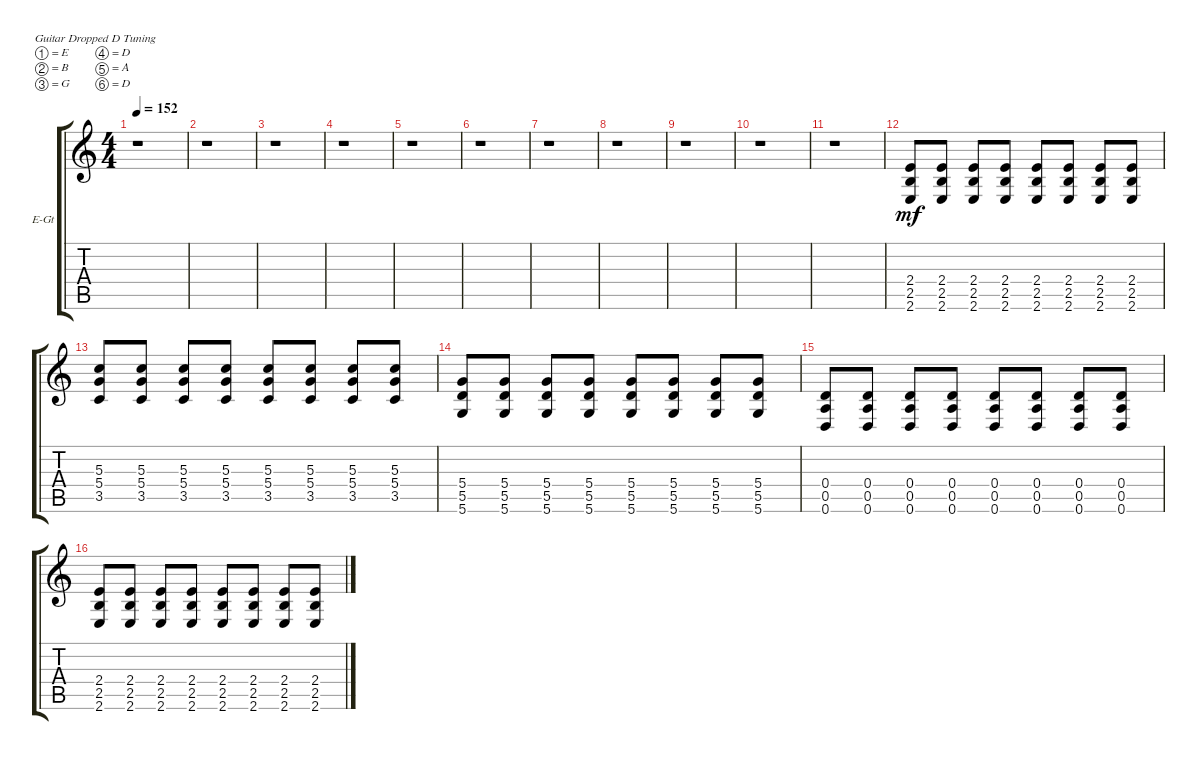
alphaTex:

\defaultSystemsLayout 4
\bracketExtendMode groupsimilarinstruments
\firstSystemTrackNameOrientation horizontal
\otherSystemsTrackNameOrientation horizontal
\track ("дисторшн" "E-Gt") {instrument distortionguitar}
\staff {score tabs}
\tuning (E4 B3 G3 D3 A2 D2)
\ts (4 4)
\tempo 152
\clef g2
\scale
0.333333
\ks c
r.1{dy mf} |
\scale
0.333333 r.1 |
\scale
0.333333 r.1 |
\scale
0.333333 r.1 |
\scale
0.333333 r.1 |
\scale
0.333333 r.1 |
\scale
0.333333 r.1 |
\scale
0.333333 r.1 |
\scale
0.333333 r.1 |
\scale
0.333333 r.1 |
\scale
0.333333 r.1 |
\scale
0.333333 (2.6 2.5 2.4).8 (2.6 2.5 2.4).8 (2.6 2.5 2.4).8 (2.6 2.5 2.4).8 (2.6 2.5 2.4).8 (2.6 2.5 2.4).8 (2.6 2.5 2.4).8 (2.6 2.5 2.4).8 |
\scale
0.333333 (3.5 5.4 5.3).8 (3.5 5.4 5.3).8 (3.5 5.4 5.3).8 (3.5 5.4 5.3).8 (3.5 5.4 5.3).8 (3.5 5.4 5.3).8 (3.5 5.4 5.3).8 (3.5 5.4 5.3).8 |
\scale
0.333333 (5.5 5.4 5.6).8 (5.5 5.4 5.6).8 (5.5 5.4 5.6).8 (5.5 5.4 5.6).8 (5.5 5.4 5.6).8 (5.5 5.4 5.6).8 (5.5 5.4 5.6).8 (5.5 5.4 5.6).8 |
\scale
0.333333 (0.4 0.5 0.6).8 (0.4 0.5 0.6).8 (0.4 0.5 0.6).8 (0.4 0.5 0.6).8 (0.4 0.5 0.6).8 (0.4 0.5 0.6).8 (0.4 0.5 0.6).8 (0.4 0.5 0.6).8 |
\scale
0.333333 (2.6 2.5 2.4).8 (2.6 2.5 2.4).8 (2.6 2.5 2.4).8 (2.6 2.5 2.4).8 (2.6 2.5 2.4).8 (2.6 2.5 2.4).8 (2.6 2.5 2.4).8 (2.6 2.5 2.4).8
